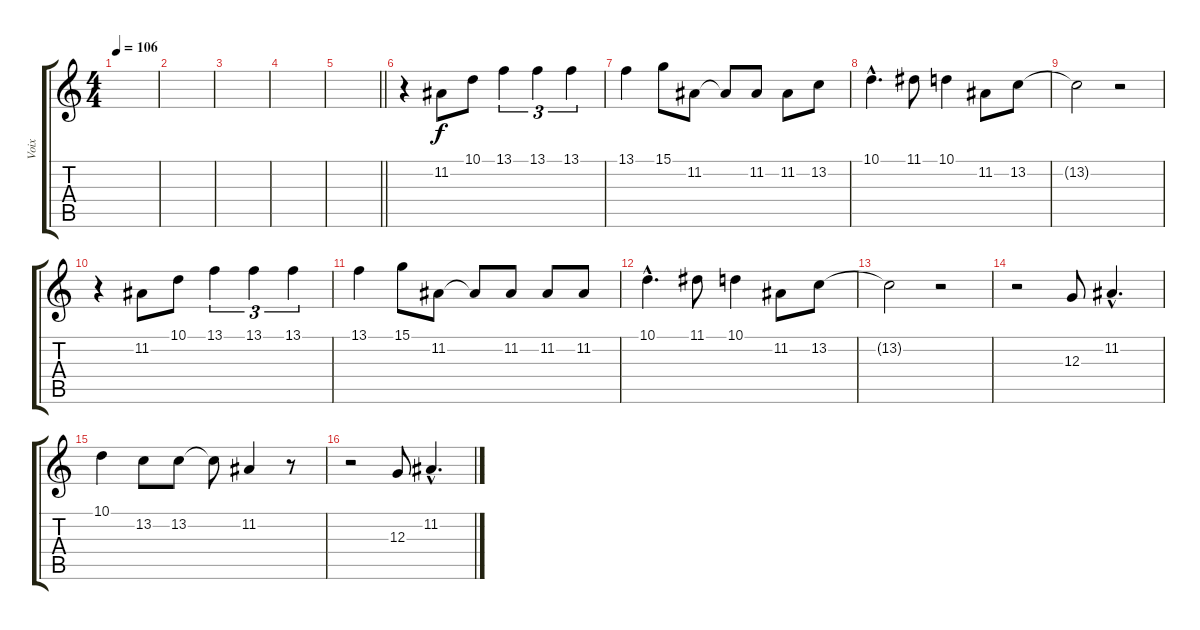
\track ("Voix " "Voix ") {instrument accordion}
\staff {score tabs}
\tuning (E4 B3 G3 D3 A2 E2) {hide}
\ts (4 4)
\tempo 106
\clef g2
\ks c
|
|
|
|
\barLineRight lightlight
|
r.4 11.2.8 10.1.8 13.1.4{tu (3 2)} 13.1.4{tu (3 2)} 13.1.4{tu (3 2)} |
13.1.4 15.1.8 11.2.8 11.2{t}.8 11.2.8 11.2.8 13.2.8 |
10.1{hac}.4{d} 11.1.8 10.1.4 11.2.8 13.2.8 |
13.2{t}.2 r.2 |
r.4 11.2.8 10.1.8 13.1.4{tu (3 2)} 13.1.4{tu (3 2)} 13.1.4{tu (3 2)} |
13.1.4 15.1.8 11.2.8 11.2{t}.8 11.2.8 11.2.8 11.2.8 |
10.1{hac}.4{d} 11.1.8 10.1.4 11.2.8 13.2.8 |
13.2{t}.2 r.2 |
r.2 12.3.8 11.2{hac}.4{d} |
10.1.4 13.2.8 13.2.8 13.2{t}.8 11.2.4 r.8 |
r.2 12.3.8 11.2{hac}.4{d}
